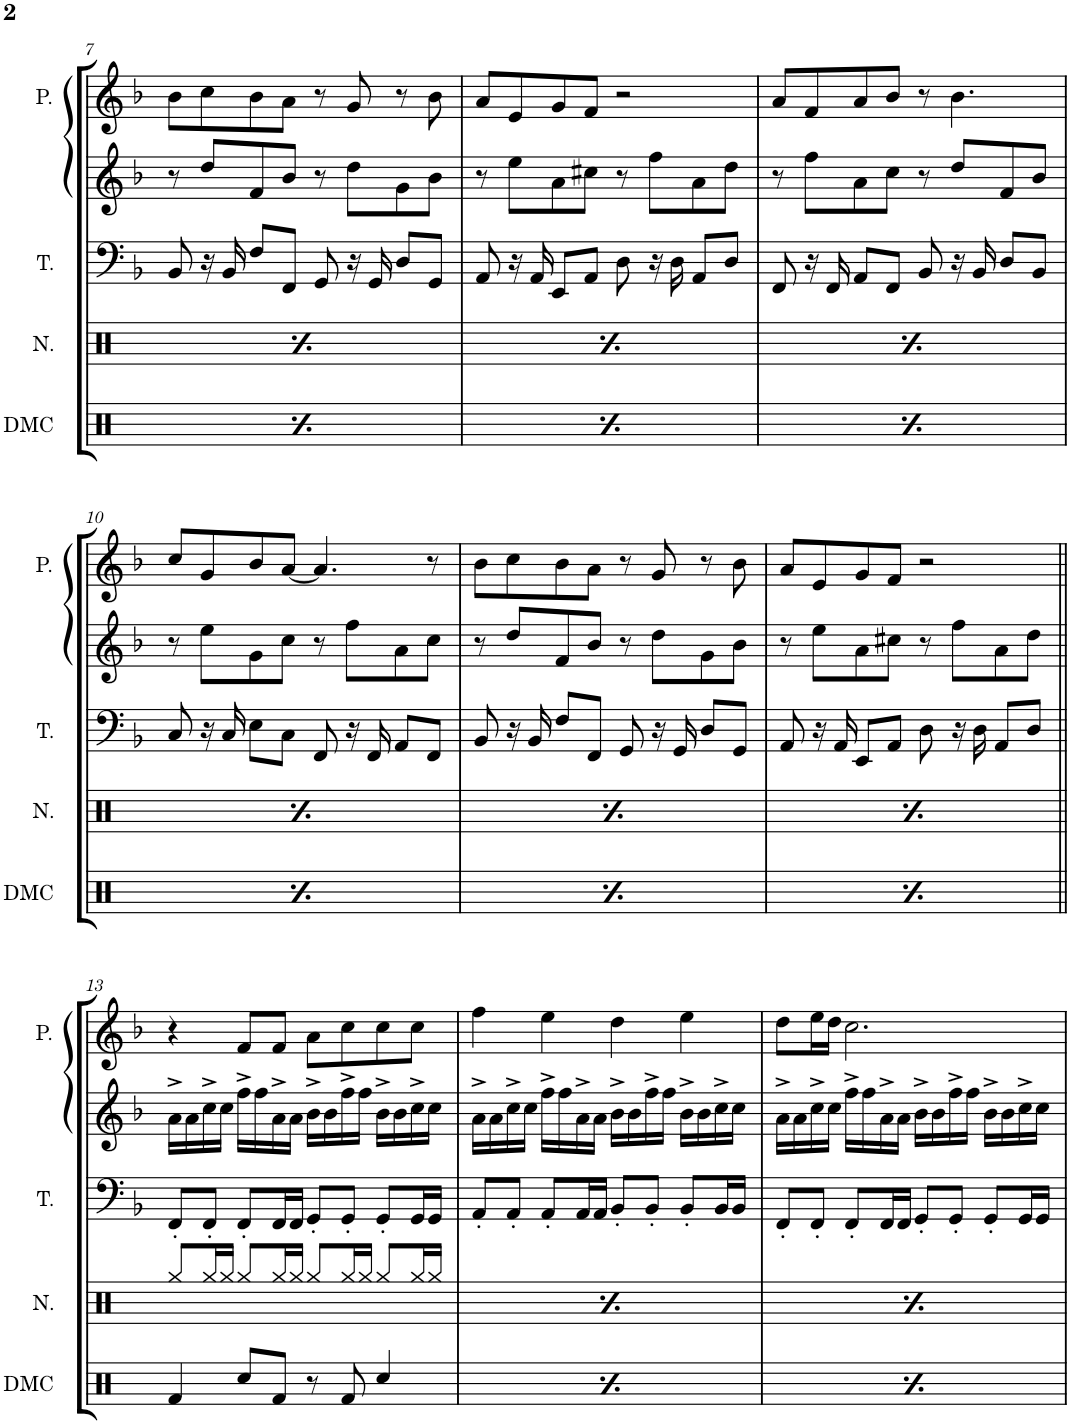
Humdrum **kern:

**kern	**kern	**kern	**kern	**kern
*part5	*part4	*part3	*part2	*part1
*staff5	*staff4	*staff3	*staff2	*staff1
*I"DMC	*I"Noise	*I"Triangle	*I"Square Synthesizer	*I"Pulse
*I'DMC	*I'N.	*I'T.	*	*I'P.
!!LO:PB:g=z
*clefX	*clefX	*clefF4	*clefG2	*clefG2
*k[]	*k[]	*k[b-]	*k[b-]	*k[b-]
*M4/4	*M4/4	*M4/4	*M4/4	*M4/4
*met(c)	*met(c)	*met(c)	*met(c)	*met(c)
=7	=7	=7	=7	=7
8.Rf/L	8Rgg/L	8BB-/	8r	8b-\L
.	8Rgg/	16r	8dd/L	8cc\
16Rf/Jk	.	16BB-/	.	.
8Rcc/L	8Rgg/	8F/L	8f/	8b-\
8Rf/J	8Rgg/J	8FF/J	8b-/J	8a\J
8.Rf/L	8Rgg/L	8GG/	8r	8r
.	8Rgg/J	16r	8dd\L	8g/
16Rf/Jk	.	16GG/	.	.
4Rcc/	8Rgg/L	8D/L	8g\	8r
.	16Rgg/L	8GG/J	8b-\J	8b-\
.	16Rgg/JJ	.	.	.
=8	=8	=8	=8	=8
8.Rf/L	8Rgg/L	8AA/	8r	8a/L
.	8Rgg/	16r	8ee\L	8e/
16Rf/Jk	.	16AA/	.	.
8Rcc/L	8Rgg/	8EE/L	8a\	8g/
8Rf/J	8Rgg/J	8AA/J	8cc#X\J	8f/J
8.Rf/L	8Rgg/L	8D\	8r	2r
.	8Rgg/J	16r	8ff\L	.
16Rf/Jk	.	16D\	.	.
4Rcc/	8Rgg/L	8AA/L	8a\	.
.	16Rgg/L	8D/J	8dd\J	.
.	16Rgg/JJ	.	.	.
=9	=9	=9	=9	=9
8.Rf/L	8Rgg/L	8FF/	8r	8a/L
.	8Rgg/	16r	8ff\L	8f/
16Rf/Jk	.	16FF/	.	.
8Rcc/L	8Rgg/	8AA/L	8a\	8a/
8Rf/J	8Rgg/J	8FF/J	8cc\J	8b-/J
8.Rf/L	8Rgg/L	8BB-/	8r	8r
.	8Rgg/J	16r	8dd/L	4.b-\
16Rf/Jk	.	16BB-/	.	.
4Rcc/	8Rgg/L	8D/L	8f/	.
.	16Rgg/L	8BB-/J	8b-/J	.
.	16Rgg/JJ	.	.	.
!!LO:LB:g=z
=10	=10	=10	=10	=10
8.Rf/L	8Rgg/L	8C/	8r	8cc/L
.	8Rgg/	16r	8ee\L	8g/
16Rf/Jk	.	16C/	.	.
8Rcc/L	8Rgg/	8E\L	8g\	8b-/
8Rf/J	8Rgg/J	8C\J	8cc\J	[8a/J
8.Rf/L	8Rgg/L	8FF/	8r	4.a/]
.	8Rgg/J	16r	8ff\L	.
16Rf/Jk	.	16FF/	.	.
4Rcc/	8Rgg/L	8AA/L	8a\	.
.	16Rgg/L	8FF/J	8cc\J	8r
.	16Rgg/JJ	.	.	.
=11	=11	=11	=11	=11
8.Rf/L	8Rgg/L	8BB-/	8r	8b-\L
.	8Rgg/	16r	8dd/L	8cc\
16Rf/Jk	.	16BB-/	.	.
8Rcc/L	8Rgg/	8F/L	8f/	8b-\
8Rf/J	8Rgg/J	8FF/J	8b-/J	8a\J
8.Rf/L	8Rgg/L	8GG/	8r	8r
.	8Rgg/J	16r	8dd\L	8g/
16Rf/Jk	.	16GG/	.	.
4Rcc/	8Rgg/L	8D/L	8g\	8r
.	16Rgg/L	8GG/J	8b-\J	8b-\
.	16Rgg/JJ	.	.	.
=12	=12	=12	=12	=12
8.Rf/L	8Rgg/L	8AA/	8r	8a/L
.	8Rgg/	16r	8ee\L	8e/
16Rf/Jk	.	16AA/	.	.
8Rcc/L	8Rgg/	8EE/L	8a\	8g/
8Rf/J	8Rgg/J	8AA/J	8cc#X\J	8f/J
8.Rf/L	8Rgg/L	8D\	8r	2r
.	8Rgg/J	16r	8ff\L	.
16Rf/Jk	.	16D\	.	.
4Rcc/	8Rgg/L	8AA/L	8a\	.
.	16Rgg/L	8D/J	8dd\J	.
.	16Rgg/JJ	.	.	.
!!LO:LB:g=z
=13||	=13||	=13||	=13||	=13||
4Rf/	8Rgg/L	8FF'/L	16a^\LL	4r
.	.	.	16a\	.
.	16Rgg/L	8FF'/J	16cc^\	.
.	16Rgg/JJ	.	16cc\JJ	.
8Rcc/L	8Rgg/L	8FF'/L	16ff^\LL	8f/L
.	.	.	16ff\	.
8Rf/J	16Rgg/L	16FF/L	16a^\	8f/J
.	16Rgg/JJ	16FF/JJ	16a\JJ	.
8r	8Rgg/L	8GG'/L	16b-^\LL	8a\L
.	.	.	16b-\	.
8Rf/	16Rgg/L	8GG'/J	16ff^\	8cc\
.	16Rgg/JJ	.	16ff\JJ	.
4Rcc/	8Rgg/L	8GG'/L	16b-^\LL	8cc\
.	.	.	16b-\	.
.	16Rgg/L	16GG/L	16cc^\	8cc\J
.	16Rgg/JJ	16GG/JJ	16cc\JJ	.
=14	=14	=14	=14	=14
4Rf/	8Rgg/L	8AA'/L	16a^\LL	4ff\
.	.	.	16a\	.
.	16Rgg/L	8AA'/J	16cc^\	.
.	16Rgg/JJ	.	16cc\JJ	.
8Rcc/L	8Rgg/L	8AA'/L	16ff^\LL	4ee\
.	.	.	16ff\	.
8Rf/J	16Rgg/L	16AA/L	16a^\	.
.	16Rgg/JJ	16AA/JJ	16a\JJ	.
8r	8Rgg/L	8BB-'/L	16b-^\LL	4dd\
.	.	.	16b-\	.
8Rf/	16Rgg/L	8BB-'/J	16ff^\	.
.	16Rgg/JJ	.	16ff\JJ	.
4Rcc/	8Rgg/L	8BB-'/L	16b-^\LL	4ee\
.	.	.	16b-\	.
.	16Rgg/L	16BB-/L	16cc^\	.
.	16Rgg/JJ	16BB-/JJ	16cc\JJ	.
=15	=15	=15	=15	=15
4Rf/	8Rgg/L	8FF'/L	16a^\LL	8dd\L
.	.	.	16a\	.
.	16Rgg/L	8FF'/J	16cc^\	16ee\L
.	16Rgg/JJ	.	16cc\JJ	16dd\JJ
8Rcc/L	8Rgg/L	8FF'/L	16ff^\LL	2.cc\
.	.	.	16ff\	.
8Rf/J	16Rgg/L	16FF/L	16a^\	.
.	16Rgg/JJ	16FF/JJ	16a\JJ	.
8r	8Rgg/L	8GG'/L	16b-^\LL	.
.	.	.	16b-\	.
8Rf/	16Rgg/L	8GG'/J	16ff^\	.
.	16Rgg/JJ	.	16ff\JJ	.
4Rcc/	8Rgg/L	8GG'/L	16b-^\LL	.
.	.	.	16b-\	.
.	16Rgg/L	16GG/L	16cc^\	.
.	16Rgg/JJ	16GG/JJ	16cc\JJ	.
=	=	=	=	=
*-	*-	*-	*-	*-
